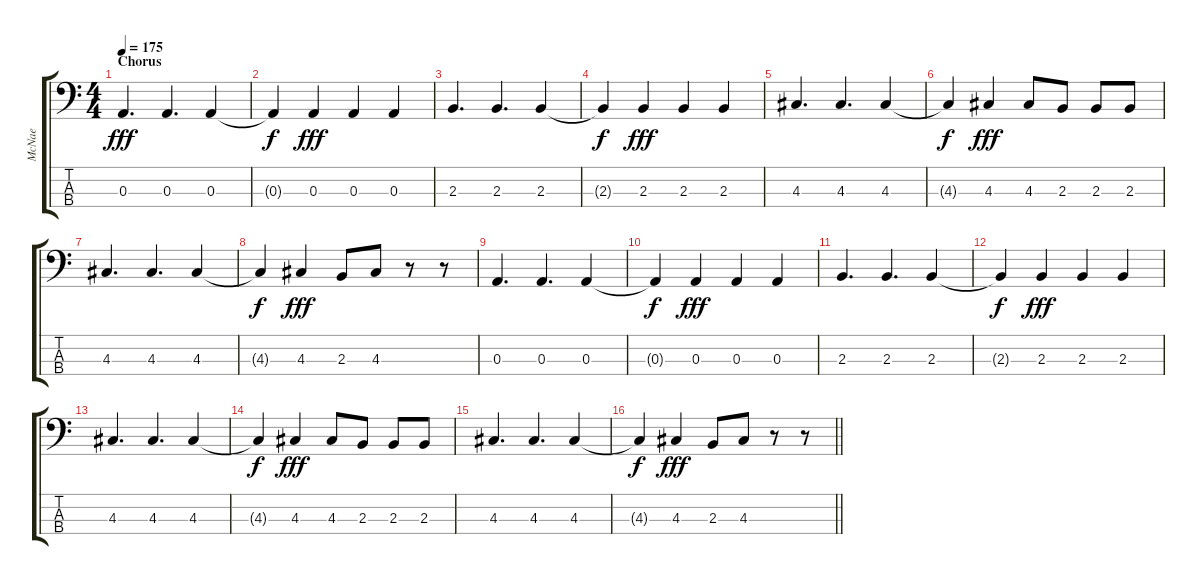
\track ("McNae" "McNae") {instrument electricbasspick}
\staff {score tabs}
\tuning (G2 D2 A1 D1) {hide}
\ts (4 4)
\section ("" "Chorus")
\tempo 175
\clef f4
\ks c
0.3.4{d dy fff} 0.3.4{d} 0.3.4 |
0.3{t}.4{dy f} 0.3.4{dy fff} 0.3.4 0.3.4 |
2.3.4{d} 2.3.4{d} 2.3.4 |
2.3{t}.4{dy f} 2.3.4{dy fff} 2.3.4 2.3.4 |
4.3.4{d} 4.3.4{d} 4.3.4 |
4.3{t}.4{dy f} 4.3.4{dy fff} 4.3.8 2.3.8 2.3.8 2.3.8 |
4.3.4{d} 4.3.4{d} 4.3.4 |
4.3{t}.4{dy f} 4.3.4{dy fff} 2.3.8 4.3.8 r.8 r.8 |
0.3.4{d} 0.3.4{d} 0.3.4 |
0.3{t}.4{dy f} 0.3.4{dy fff} 0.3.4 0.3.4 |
2.3.4{d} 2.3.4{d} 2.3.4 |
2.3{t}.4{dy f} 2.3.4{dy fff} 2.3.4 2.3.4 |
4.3.4{d} 4.3.4{d} 4.3.4 |
4.3{t}.4{dy f} 4.3.4{dy fff} 4.3.8 2.3.8 2.3.8 2.3.8 |
4.3.4{d} 4.3.4{d} 4.3.4 |
\barLineRight lightlight
4.3{t}.4{dy f} 4.3.4{dy fff} 2.3.8 4.3.8 r.8 r.8
